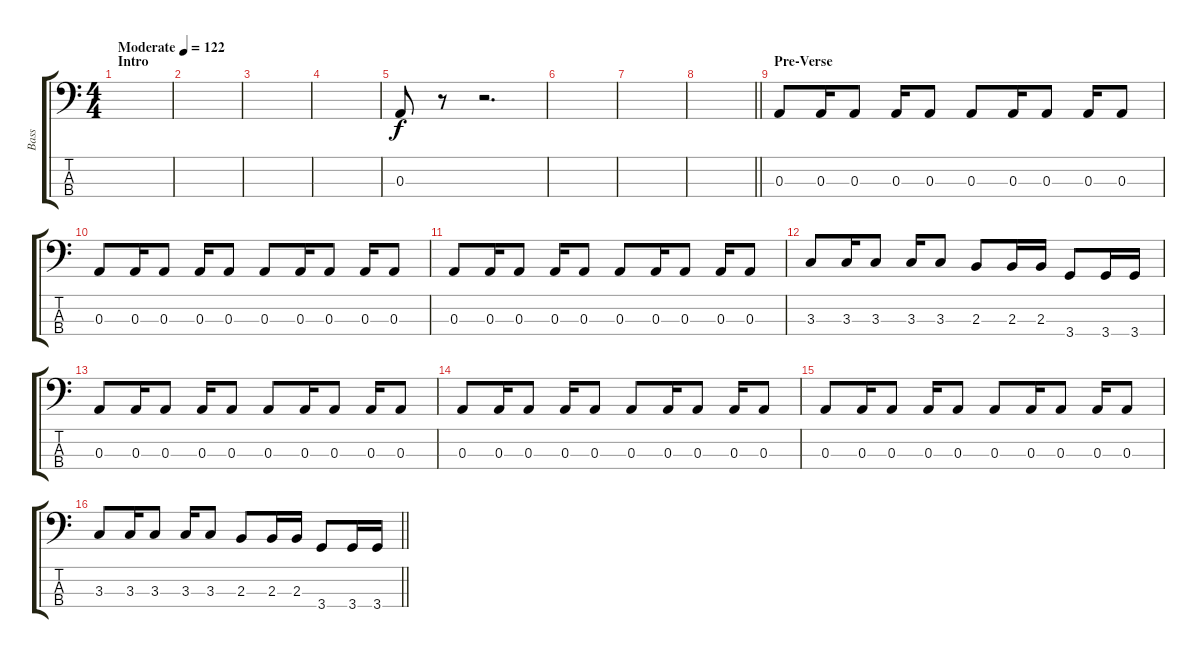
\track ("Bass" "Bass") {instrument electricbassfinger}
\staff {score tabs}
\tuning (G2 D2 A1 E1) {hide}
\ts (4 4)
\section ("" "Intro")
\tempo (122 "Moderate")
\clef f4
\ks c
|
|
|
|
0.3.8 r.8 r.2{d} |
|
|
\barLineRight lightlight
|
\section ("" "Pre-Verse")
0.3.8 0.3.16 0.3.8 0.3.16 0.3.8 0.3.8 0.3.16 0.3.8 0.3.16 0.3.8 |
0.3.8 0.3.16 0.3.8 0.3.16 0.3.8 0.3.8 0.3.16 0.3.8 0.3.16 0.3.8 |
0.3.8 0.3.16 0.3.8 0.3.16 0.3.8 0.3.8 0.3.16 0.3.8 0.3.16 0.3.8 |
3.3.8 3.3.16 3.3.8 3.3.16 3.3.8 2.3.8 2.3.16 2.3.16 3.4.8 3.4.16 3.4.16 |
0.3.8 0.3.16 0.3.8 0.3.16 0.3.8 0.3.8 0.3.16 0.3.8 0.3.16 0.3.8 |
0.3.8 0.3.16 0.3.8 0.3.16 0.3.8 0.3.8 0.3.16 0.3.8 0.3.16 0.3.8 |
0.3.8 0.3.16 0.3.8 0.3.16 0.3.8 0.3.8 0.3.16 0.3.8 0.3.16 0.3.8 |
\barLineRight lightlight
3.3.8 3.3.16 3.3.8 3.3.16 3.3.8 2.3.8 2.3.16 2.3.16 3.4.8 3.4.16 3.4.16
